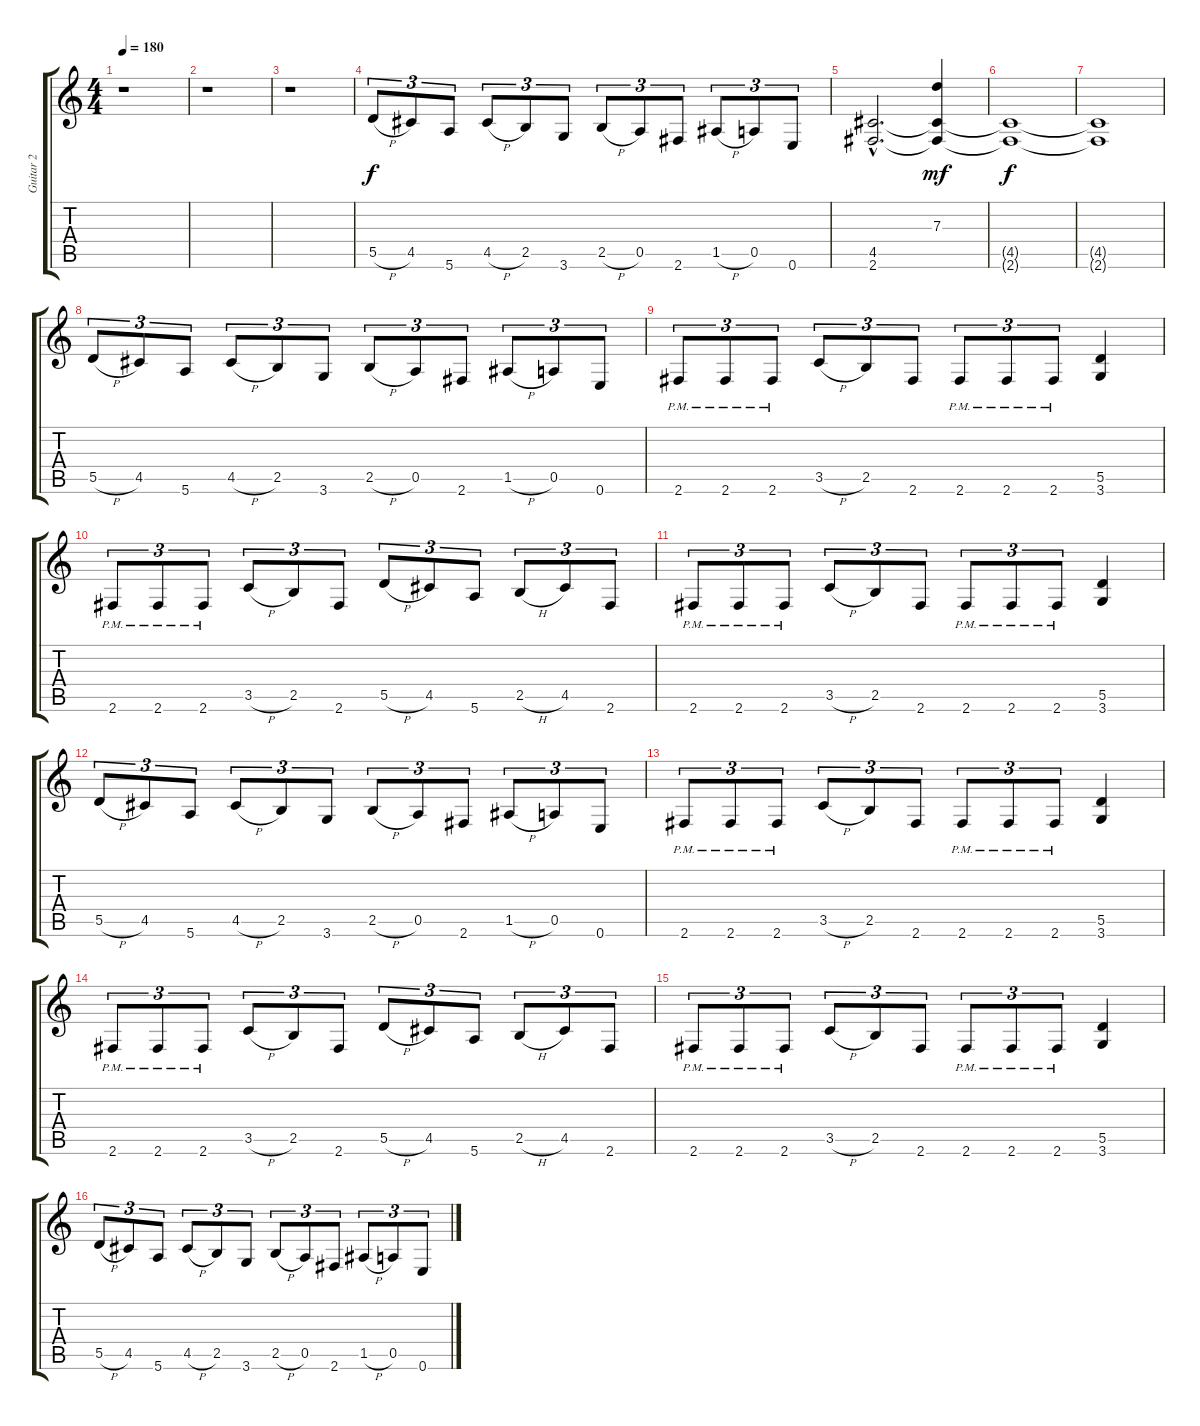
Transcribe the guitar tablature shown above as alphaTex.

\track ("Guitar 2" "Guitar 2") {instrument distortionguitar}
\staff {score tabs}
\tuning (E4 B3 G3 D3 A2 E2) {hide}
\ts (4 4)
\tempo 180
\clef g2
\ks c
r.1{dy f instrument distortionguitar} |
r.1 |
r.1 |
5.5{h}.8{tu (3 2)} 4.5.8{tu (3 2)} 5.6.8{tu (3 2)} 4.5{h}.8{tu (3 2)} 2.5.8{tu (3 2)} 3.6.8{tu (3 2)} 2.5{h}.8{tu (3 2)} 0.5.8{tu (3 2)} 2.6.8{tu (3 2)} 1.5{h}.8{tu (3 2)} 0.5.8{tu (3 2)} 0.6.8{tu (3 2)} |
(4.5{hac} 2.6{hac}).2{d} (7.3 4.5{t} 2.6{t}).4{dy mf} |
(4.5{t} 2.6{t}).1{dy f} |
(4.5{t} 2.6{t}).1 |
5.5{h}.8{tu (3 2)} 4.5.8{tu (3 2)} 5.6.8{tu (3 2)} 4.5{h}.8{tu (3 2)} 2.5.8{tu (3 2)} 3.6.8{tu (3 2)} 2.5{h}.8{tu (3 2)} 0.5.8{tu (3 2)} 2.6.8{tu (3 2)} 1.5{h}.8{tu (3 2)} 0.5.8{tu (3 2)} 0.6.8{tu (3 2)} |
2.6{pm}.8{tu (3 2)} 2.6{pm}.8{tu (3 2)} 2.6{pm}.8{tu (3 2)} 3.5{h}.8{tu (3 2)} 2.5.8{tu (3 2)} 2.6.8{tu (3 2)} 2.6{pm}.8{tu (3 2)} 2.6{pm}.8{tu (3 2)} 2.6{pm}.8{tu (3 2)} (5.5 3.6).4 |
2.6{pm}.8{tu (3 2)} 2.6{pm}.8{tu (3 2)} 2.6{pm}.8{tu (3 2)} 3.5{h}.8{tu (3 2)} 2.5.8{tu (3 2)} 2.6.8{tu (3 2)} 5.5{h}.8{tu (3 2)} 4.5.8{tu (3 2)} 5.6.8{tu (3 2)} 2.5{h}.8{tu (3 2)} 4.5.8{tu (3 2)} 2.6.8{tu (3 2)} |
2.6{pm}.8{tu (3 2)} 2.6{pm}.8{tu (3 2)} 2.6{pm}.8{tu (3 2)} 3.5{h}.8{tu (3 2)} 2.5.8{tu (3 2)} 2.6.8{tu (3 2)} 2.6{pm}.8{tu (3 2)} 2.6{pm}.8{tu (3 2)} 2.6{pm}.8{tu (3 2)} (5.5 3.6).4 |
5.5{h}.8{tu (3 2)} 4.5.8{tu (3 2)} 5.6.8{tu (3 2)} 4.5{h}.8{tu (3 2)} 2.5.8{tu (3 2)} 3.6.8{tu (3 2)} 2.5{h}.8{tu (3 2)} 0.5.8{tu (3 2)} 2.6.8{tu (3 2)} 1.5{h}.8{tu (3 2)} 0.5.8{tu (3 2)} 0.6.8{tu (3 2)} |
2.6{pm}.8{tu (3 2)} 2.6{pm}.8{tu (3 2)} 2.6{pm}.8{tu (3 2)} 3.5{h}.8{tu (3 2)} 2.5.8{tu (3 2)} 2.6.8{tu (3 2)} 2.6{pm}.8{tu (3 2)} 2.6{pm}.8{tu (3 2)} 2.6{pm}.8{tu (3 2)} (5.5 3.6).4 |
2.6{pm}.8{tu (3 2)} 2.6{pm}.8{tu (3 2)} 2.6{pm}.8{tu (3 2)} 3.5{h}.8{tu (3 2)} 2.5.8{tu (3 2)} 2.6.8{tu (3 2)} 5.5{h}.8{tu (3 2)} 4.5.8{tu (3 2)} 5.6.8{tu (3 2)} 2.5{h}.8{tu (3 2)} 4.5.8{tu (3 2)} 2.6.8{tu (3 2)} |
2.6{pm}.8{tu (3 2)} 2.6{pm}.8{tu (3 2)} 2.6{pm}.8{tu (3 2)} 3.5{h}.8{tu (3 2)} 2.5.8{tu (3 2)} 2.6.8{tu (3 2)} 2.6{pm}.8{tu (3 2)} 2.6{pm}.8{tu (3 2)} 2.6{pm}.8{tu (3 2)} (5.5 3.6).4 |
5.5{h}.8{tu (3 2)} 4.5.8{tu (3 2)} 5.6.8{tu (3 2)} 4.5{h}.8{tu (3 2)} 2.5.8{tu (3 2)} 3.6.8{tu (3 2)} 2.5{h}.8{tu (3 2)} 0.5.8{tu (3 2)} 2.6.8{tu (3 2)} 1.5{h}.8{tu (3 2)} 0.5.8{tu (3 2)} 0.6.8{tu (3 2)}
